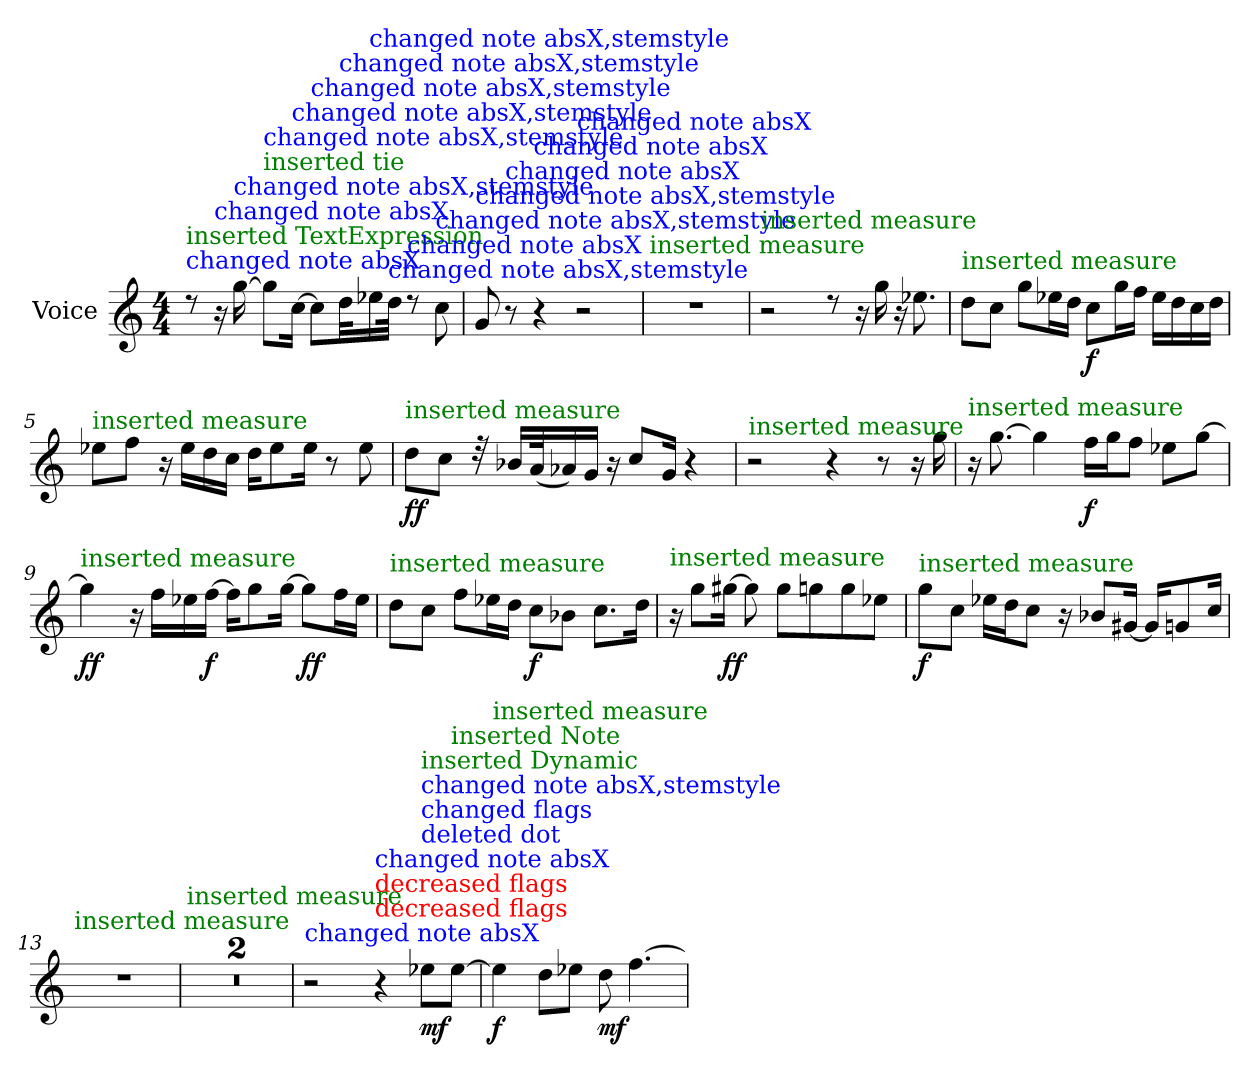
**kern	**dynam
*part1	*part1
*staff1	*staff1
*I"Voice	*
*I'Voice	*
*clefG2	*
*M4/4	*
=	=
!LO:TX:color=#0000FF:t=changed note absX	!
!LO:TX:color=#008000:t=inserted TextExpression	!
8rcc	.
!LO:TX:color=#0000FF:t=changed note absX	!
16r	.
!LO:TX:color=#0000FF:t=changed note absX,stemstyle	!
[<16ggi\	.
!LO:TX:color=#008000:t=inserted tie	!
!LO:TX:color=#0000FF:t=changed note absX,stemstyle	!
8ggi\L]	.
!LO:TX:color=#0000FF:t=changed note absX,stemstyle	!
[>16cci\Jk	.
!LO:TX:color=#0000FF:t=changed note absX,stemstyle	!
8cci\L]	.
!LO:TX:color=#0000FF:t=changed note absX,stemstyle	!
32ddi\KL	.
!LO:TX:color=#0000FF:t=changed note absX,stemstyle	!
16ee-Xi\	.
!LO:TX:color=#0000FF:t=changed note absX,stemstyle	!
32ddi\JJk	.
!LO:TX:color=#0000FF:t=changed note absX	!
8rcc	.
!LO:TX:color=#0000FF:t=changed note absX,stemstyle	!
8cci\	.
=1	=1
!LO:TX:color=#0000FF:t=changed note absX,stemstyle	!
8gi/	.
!LO:TX:color=#0000FF:t=changed note absX	!
8r	.
!LO:TX:color=#0000FF:t=changed note absX	!
4r	.
!LO:TX:color=#0000FF:t=changed note absX	!
2rcc	.
=2	=2
!LO:TX:color=#008000:t=inserted measure	!
1rdd	.
=3	=3
!LO:TX:color=#008000:t=inserted measure	!
2rcc	.
8rcc	.
16r	.
16ggj\	.
16r	.
8.ee-Xj\	.
!!LO:LB:g=z
=4	=4
!LO:TX:color=#008000:t=inserted measure	!
8ddj\L	.
8ccj\J	.
8ggj\L	.
16ee-Xj\L	.
16ddj\JJ	.
!	!LO:DY:b
8ccj\L	f
16ggj\L	.
16ffj\JJ	.
16ee-j\LL	.
16ddj\	.
16ccj\	.
16ddj\JJ	.
=5	=5
!LO:TX:color=#008000:t=inserted measure	!
8ee-Xj\L	.
8ffj\J	.
16r	.
16ee-j\LL	.
16ddj\	.
16ccj\JJ	.
16ddj\KL	.
8ee-j\	.
16ee-j\Jk	.
8r	.
8ee-j\	.
=6	=6
!LO:TX:color=#008000:t=inserted measure	!
!	!LO:DY:b
8ddj\L	ff
8ccj\J	.
32rcc	.
16b-Xj/LL	.
(<32aj/k	.
16a-Xj/)	.
16gj/JJ	.
16r	.
8ccj/L	.
16gj/Jk	.
4r	.
!!LO:LB:g=z
=7	=7
!LO:TX:color=#008000:t=inserted measure	!
2r	.
4r	.
8r	.
16r	.
16ggj\	.
=8	=8
!LO:TX:color=#008000:t=inserted measure	!
16r	.
[>8.ggj\	.
4ggj\]	.
!	!LO:DY:b
16ffj\LL	f
16ggj\J	.
8ffj\J	.
8ee-Xj\L	.
[>8ggj\J	.
=9	=9
!LO:TX:color=#008000:t=inserted measure	!
!	!LO:DY:b
4ggj\]	ff
16r	.
16ffj\LL	.
16ee-Xj\	.
!	!LO:DY:b
[>16ffj\JJ	f
16ffj\KL]	.
8ggj\	.
[>16ggj\Jk	.
!	!LO:DY:b
8ggj\L]	ff
16ffj\L	.
16ee-j\JJ	.
!!LO:LB:g=z
=10	=10
!LO:TX:color=#008000:t=inserted measure	!
8ddj\L	.
8ccj\J	.
8ffj\L	.
16ee-Xj\L	.
16ddj\JJ	.
!	!LO:DY:b
8ccj\L	f
8b-Xj\J	.
8.ccj\L	.
16ddj\Jk	.
=11	=11
!LO:TX:color=#008000:t=inserted measure	!
16r	.
8ggj\L	.
!	!LO:DY:b
[>16gg#Xj\Jk	ff
8gg#j\K]	.
8gg#j\L	.
8ggnj\	.
8ggj\	.
8ee-Xj\J	.
=12	=12
!LO:TX:color=#008000:t=inserted measure	!
!	!LO:DY:b
8ggj\L	f
8ccj\J	.
16ee-Xj\LL	.
16ddj\J	.
8ccj\J	.
16r	.
8b-Xj/L	.
[<16g#Xj/Jk	.
16g#j/KL]	.
8gnj/	.
16ccj/Jk	.
=13	=13
!LO:TX:color=#008000:t=inserted measure	!
1rdd	.
!!LO:LB:g=z
=14	=14
!LO:TX:color=#008000:t=inserted measure	!
1rdd	.
=15	=15
1r	.
=16	=16
!LO:TX:color=#0000FF:t=changed note absX	!
2r	.
!LO:TX:color=#FF0000:t=decreased flags	!
!LO:TX:color=#FF0000:t=decreased flags	!
!LO:TX:color=#0000FF:t=changed note absX	!
4r	.
!LO:TX:color=#0000FF:t=deleted dot	!
!LO:TX:color=#0000FF:t=changed flags	!
!LO:TX:color=#0000FF:t=changed note absX,stemstyle	!
!LO:TX:color=#008000:t=inserted Dynamic	!
!	!LO:DY:b
8ee-Xi\L	mf
!LO:TX:color=#008000:t=inserted Note	!
[>8ee-j\J	.
=17	=17
!LO:TX:color=#008000:t=inserted measure	!
!	!LO:DY:b
4ee-j\]	f
8ddj\L	.
8ee-Xj\J	.
!	!LO:DY:b
8ddj\	mf
[>4.ffj\	.
=	=
*-	*-
